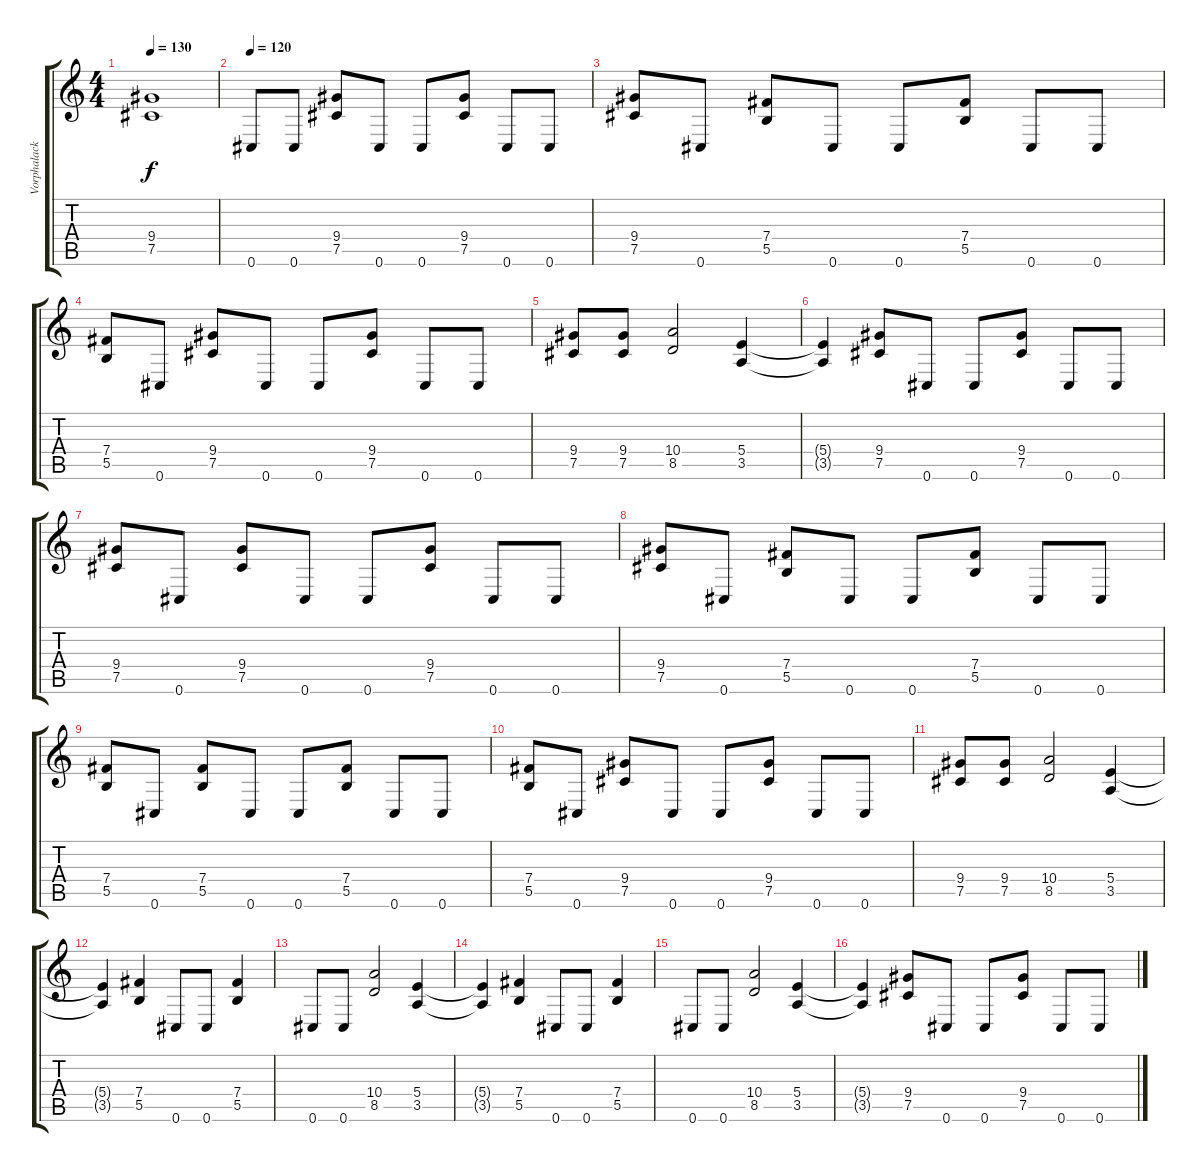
\track ("Vorphalack" "Vorphalack") {instrument distortionguitar}
\staff {score tabs}
\tuning (Db4 Ab3 E3 B2 Gb2 Db2) {hide}
\ts (4 4)
\tempo 130
\clef g2
\ks c
(9.4{t} 7.5{t}).1{dy f} |
\tempo 120
0.6.8 0.6.8 (9.4 7.5).8 0.6.8 0.6.8 (9.4 7.5).8 0.6.8 0.6.8 |
(9.4 7.5).8 0.6.8 (7.4 5.5).8 0.6.8 0.6.8 (7.4 5.5).8 0.6.8 0.6.8 |
(7.4 5.5).8 0.6.8 (9.4 7.5).8 0.6.8 0.6.8 (9.4 7.5).8 0.6.8 0.6.8 |
(9.4 7.5).8 (9.4 7.5).8 (10.4 8.5).2 (5.4 3.5).4 |
(5.4{t} 3.5{t}).4 (9.4 7.5).8 0.6.8 0.6.8 (9.4 7.5).8 0.6.8 0.6.8 |
(9.4 7.5).8 0.6.8 (9.4 7.5).8 0.6.8 0.6.8 (9.4 7.5).8 0.6.8 0.6.8 |
(9.4 7.5).8 0.6.8 (7.4 5.5).8 0.6.8 0.6.8 (7.4 5.5).8 0.6.8 0.6.8 |
(7.4 5.5).8 0.6.8 (7.4 5.5).8 0.6.8 0.6.8 (7.4 5.5).8 0.6.8 0.6.8 |
(7.4 5.5).8 0.6.8 (9.4 7.5).8 0.6.8 0.6.8 (9.4 7.5).8 0.6.8 0.6.8 |
(9.4 7.5).8 (9.4 7.5).8 (10.4 8.5).2 (5.4 3.5).4 |
(5.4{t} 3.5{t}).4 (7.4 5.5).4 0.6.8 0.6.8 (7.4 5.5).4 |
0.6.8 0.6.8 (10.4 8.5).2 (5.4 3.5).4 |
(5.4{t} 3.5{t}).4 (7.4 5.5).4 0.6.8 0.6.8 (7.4 5.5).4 |
0.6.8 0.6.8 (10.4 8.5).2 (5.4 3.5).4 |
(5.4{t} 3.5{t}).4 (9.4 7.5).8 0.6.8 0.6.8 (9.4 7.5).8 0.6.8 0.6.8
